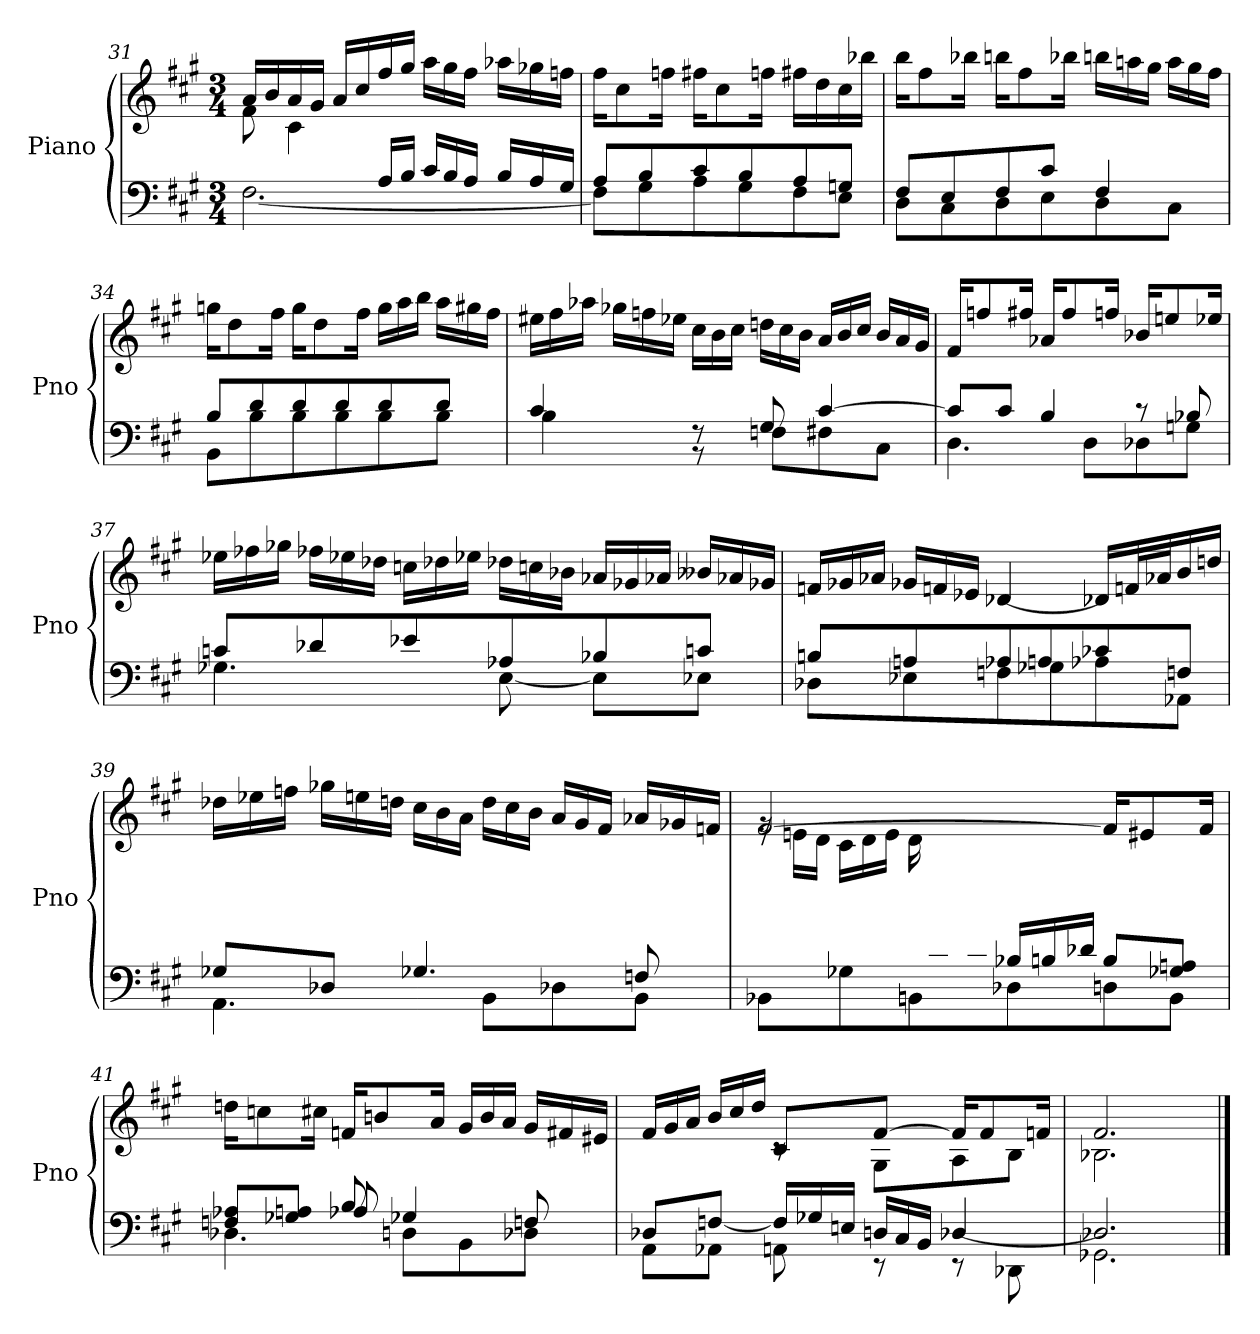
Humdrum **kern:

**kern	**kern
*part1	*part1
*staff2	*staff1
*I"Piano	*
*I'Pno	*
!!LO:LB:g=z
*clefF4	*clefG2
*k[f#c#g#]	*k[f#c#g#]
*M3/4	*M3/4
=31	=31
*^	*^
*	*^	*	*^
4.ryy	[2.F#\	4.ryy	16a/LL	8f#\	4.ryy
.	.	.	16b/	.	.
.	.	.	16a/	4c#\	.
.	.	.	16g#/JJ	.	.
.	.	.	16a/LL	.	.
.	.	.	16cc#/	.	.
4.ryy	.	16A/LL	16ff#/	4.ryy	4.ryy
.	.	16B/JJ	16gg#/JJ	.	.
*	*	*Xtuplet	*Xtuplet	*	*
.	.	24c#/LL	24aa\LL	.	.
.	.	24B/	24gg#\	.	.
.	.	24A/JJ	24ff#\JJ	.	.
.	.	24B/LL	24aa-Xi\LL	.	.
.	.	24A/	24gg-Xj\	.	.
.	.	24G#/JJ	24ffni\JJ	.	.
*	*v	*v	*	*	*
*	*	*v	*v	*v
=32	=32	=32
8A/L	8F#\L]	16ff#\KL
.	.	8cc#\
8B/	8G#\	.
.	.	16ffni\Jk
8c#/	8A\	16ff#\KL
.	.	8cc#\
8B/	8G#\	.
.	.	16ffni\Jk
8A/	8F#\	16ff#\LL
.	.	16dd\
8Gn/J	8E\J	16cc#\
.	.	16bb-Xi\JJ
=33	=33	=33
8F#/L	8D\L	16bb\KL
.	.	8ff#\
8E/	8C#\	.
.	.	16bb-Xi\Jk
8F#/	8D\	16bb\KL
.	.	8ff#\
8c#/J	8E\	.
.	.	16bb-Xi\Jk
4F#/	8D\	24bb\LL
.	.	24aan\
.	.	24gg#Z\JJ
.	8C#\J	24aa\LL
.	.	24gg#Z\
.	.	24ff#\JJ
!!LO:LB:g=z
=34	=34	=34
8B/L	8BB\L	16ggn\KL
.	.	8dd\
8d/	8B\	.
.	.	16ff#\Jk
8d/	8B\	16gg\KL
.	.	8dd\
8d/	8B\	.
.	.	16ff#\Jk
8d/	8B\	24gg\LL
.	.	24aa\
.	.	24bb\JJ
8d/J	8B\J	24aa\LL
.	.	24gg#XZ\
.	.	24ff#\JJ
=35	=35	=35
4c#/	4B\	24ee#XZ\LL
.	.	24ff#\
.	.	24aa-Xi\JJ
.	.	24gg-Xj\LL
.	.	24ffni\
.	.	24ee-Xi\JJ
8rBB	8rF	24cc#\LL
.	.	24b\
.	.	24cc#\JJ
8G#/	8Fni\L	24ddn\LL
.	.	24cc#\
.	.	24b\JJ
[4c#/	8F#\	24a/LL
.	.	24b/
.	.	24cc#/JJ
.	8C#\J	24b/LL
.	.	24a/
.	.	24g#Z/JJ
=36	=36	=36
8c#/L]	4.D\	16f#/KL
.	.	8ffni/
8c#/J	.	.
.	.	16ff#/Jk
4B/	.	16a-Xi/KL
.	.	8ff#/
.	8D\L	.
.	.	16ffni/Jk
8r	8D-Xi\	16b-Xi/KL
.	.	8een/
8B-Xi/	8Gn\J	.
.	.	16ee-Xi/Jk
!!LO:PB:g=z
=37	=37	=37
8cni/L	4.G-Xi\	24ee-Xi\LL
.	.	24ff-Xj\
.	.	24gg-Xi\JJ
8d-Xi/	.	24ff-Xj\LL
.	.	24ee-Xi\
.	.	24dd-Xi\JJ
8e-Xi/	.	24ccni\LL
.	.	24dd-Xi\
.	.	24ee-Xi\JJ
8A-Xi/	[8E\	24dd-Xi\LL
.	.	24ccni\
.	.	24b-Xi\JJ
8B-Xi/	8E\L]	24a-Xi/LL
.	.	24g-Xi/
.	.	24a-Xi/JJ
8cni/J	8E-Xi\J	24b--Xj/LL
.	.	24a-Xi/
.	.	24g-Xi/JJ
=38	=38	=38
8Bn/L	8D-Xi\L	24fni/LL
.	.	24g-Xi/
.	.	24a-Xi/JJ
8An/	8E-Xi\	24g-Xi/LL
.	.	24fni/
.	.	24e-Xi/JJ
8A-Xi/	8Fni\	[4d-Xi/
8A/	8G-Xi\	.
8c-Xi/	8A-Xi\	16d-Xi/LL]
.	.	32fni/L
.	.	32a-Xi/J
8Fni/J	8AA-Xi\J	16b/
.	.	16ddn/JJ
=39	=39	=39
8G-Xi/L	4.AA\	24dd-Xi\LL
.	.	24ee-Xi\
.	.	24ffni\JJ
8D-Xi/J	.	24gg-Xi\LL
.	.	24een\
.	.	24ddn\JJ
4.G-Xi/	.	24cc#Z\LL
.	.	24b\
.	.	24a\JJ
.	8BB\L	24dd\LL
.	.	24cc#Z\
.	.	24b\JJ
.	8D-Xi\	24a/LL
.	.	24g#Z/
.	.	24f#/JJ
8Fni/	8BB\J	24a-Xi/LL
.	.	24g-Xj/
.	.	24fni/JJ
!!LO:LB:g=z
=40	=40	=40
*	*	*^
6..ryy	8BB-Xi\L	[2f#/	24rg
.	.	.	24en\LL
.	.	.	24d\JJ
.	8G-Xi\	.	24c#Z\LL
.	.	.	24d\
.	.	.	24e\JJ
.	8BB\	.	24d\LL
24d-Xi/	.	.	12ryy
24c-Xj/JJ	.	.	.
24B-Xi/LL	8D-Xi\	.	4.ryy
24B/	.	.	.
24d-Xi/JJ	.	.	.
8B/L	8D\	16f#/KL]	.
.	.	8e#XZ/	.
8G-Xi/ 8An/J	8BB\J	.	.
.	.	16f#/Jk	.
=41	=41	=41	=41
*	*^	*	*
8Fni/ 8A-Xi/L	4.D-Xi\	4ryy	16ddn\KL	4ryy
.	.	.	8ccni\	.
8G-Xi/ 8A/J	.	.	.	.
.	.	.	16cc#\Jk	.
8B/	.	8A-Xi/	16fni/KL	8ryy
.	.	.	8bn/	.
4G-Xi/	8D\L	4.ryy	.	4.ryy
.	.	.	16a/Jk	.
.	8BB\	.	24g#/LL	.
.	.	.	24b/	.
.	.	.	24a/JJ	.
8Fni/	8D-Xi\J	.	24g#/LL	.
.	.	.	24f#/	.
.	.	.	24e#XZ/JJ	.
=42	=42	=42	=42	=42
4ryy	8D-Xi/L	8AA\L	24f#/LL	4ryy
.	.	.	24g#/	.
.	.	.	24a/JJ	.
.	[8Fni/J	8AA-Xi\J	24b/LL	.
.	.	.	24cc#/	.
.	.	.	24dd/JJ	.
2ryy	24Fni/LL]	8AA\	8c#/L	8rc
.	24G-Xi/	.	.	.
.	24En/JJ	.	.	.
.	24D/LL	8r	[8f#/J	8G#\L
.	24C#Z/	.	.	.
.	24BB/JJ	.	.	.
.	[4D-Xi/	8r	16f#/KL]	8A\
.	.	.	8f#/	.
.	.	8DD-Xi\	.	8B\J
.	.	.	16fni/Jk	.
*	*v	*v	*	*
=43	=43	=43	=43
2.D-Xi/]	2.GG-Xi\	2.f#/	2.B-Xi\
*v	*v	*	*
*	*v	*v
==	==
*-	*-
